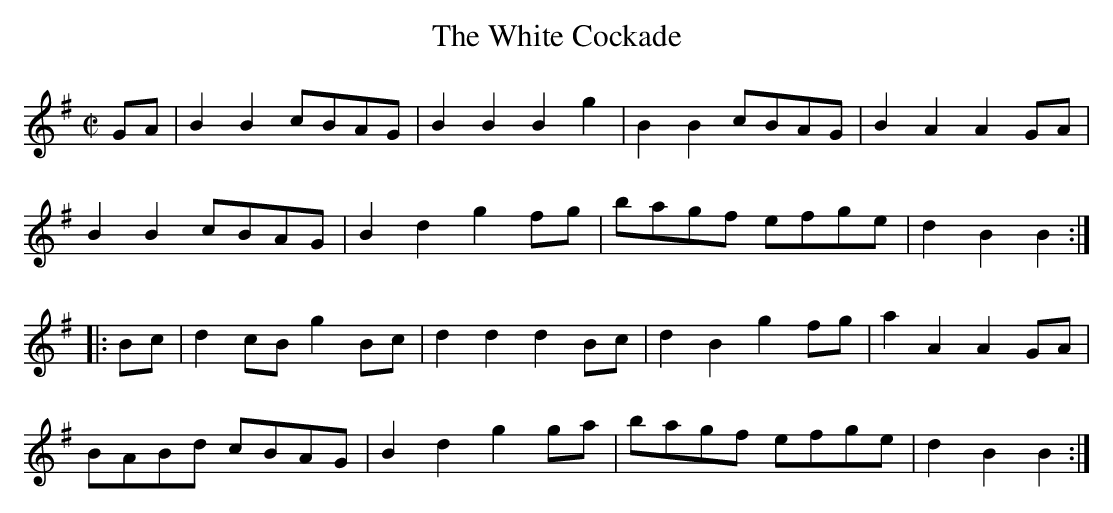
X:1
T:White Cockade, The
M:C|
L:1/8
K:G
GA|B2B2 cBAG|B2B2B2g2|B2B2 cBAG|B2A2A2 GA|
B2B2 cBAG|B2d2g2 fg|bagf efge |d2B2B2:|
|:Bc |d2 cB g2 Bc|d2d2d2 Bc|d2B2 g2 fg|a2A2A2 GA|
BABd cBAG|B2d2 g2 ga|bagf efge|d2B2B2:|
